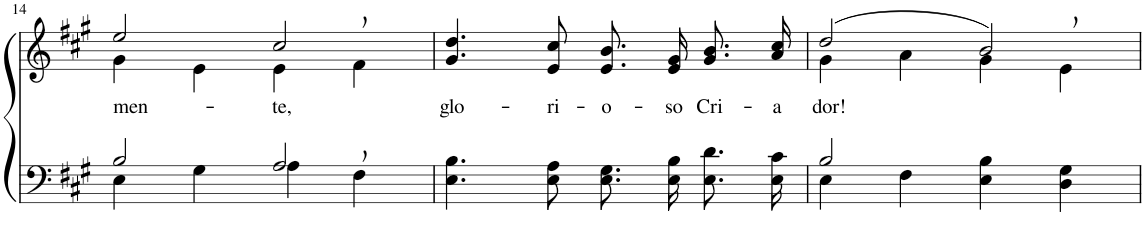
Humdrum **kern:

**kern	**kern	**text
*part2	*part1	*part1
*staff2	*staff1	*staff1
*I"Parte III e IV	*I"Parte I e II	*
!!LO:PB:g=z
*clefF4	*clefG2	*
*Trd1c2	*Trd1c2	*
*k[f#c#g#]	*k[f#c#g#]	*
*M4/4	*M4/4	*
=14	=14	=14
*^	*^	*
!	!	!	!	!LO:LY:b
2B/	4E\	2ee/	4g#\	men-
.	4G#\	.	4e\	.
!	!	!	!	!LO:LY:b
2A,/	4A\	2cc#,/	4e\	-te,
.	4F#\	.	4f#\	.
=15	=15	=15	=15	=15
!	!	!	!	!LO:LY:b
*v	*v	*	*	*
*	*v	*v	*
4.E\ 4.B\	4.g#/ 4.dd/	glo-
!	!	!LO:LY:b
8E\ 8A\	8e/ 8cc#/	-ri-
!	!	!LO:LY:b
8.E\ 8.G#\L	8.e/ 8.b/L	-o-
!	!	!LO:LY:b
16E\ 16B\Jk	16e/ 16g#/Jk	-so
!	!	!LO:LY:b
8.E\ 8.d\L	8.g#/ 8.b/L	Cri-
!	!	!LO:LY:b
16E\ 16c#\Jk	16a/ 16cc#/Jk	-a-
=16	=16	=16
*^	*^	*
!	!	!	!	!LO:LY:b
2B/	4E\	(2dd/	4g#\	-dor!
.	4F#\	.	4a\	.
2ryy	4E\ 4B\	2b,/)	4g#\	.
.	4D\ 4G#\	.	4e\	.
*v	*v	*	*	*
*	*v	*v	*
=	=	=
*-	*-	*-
